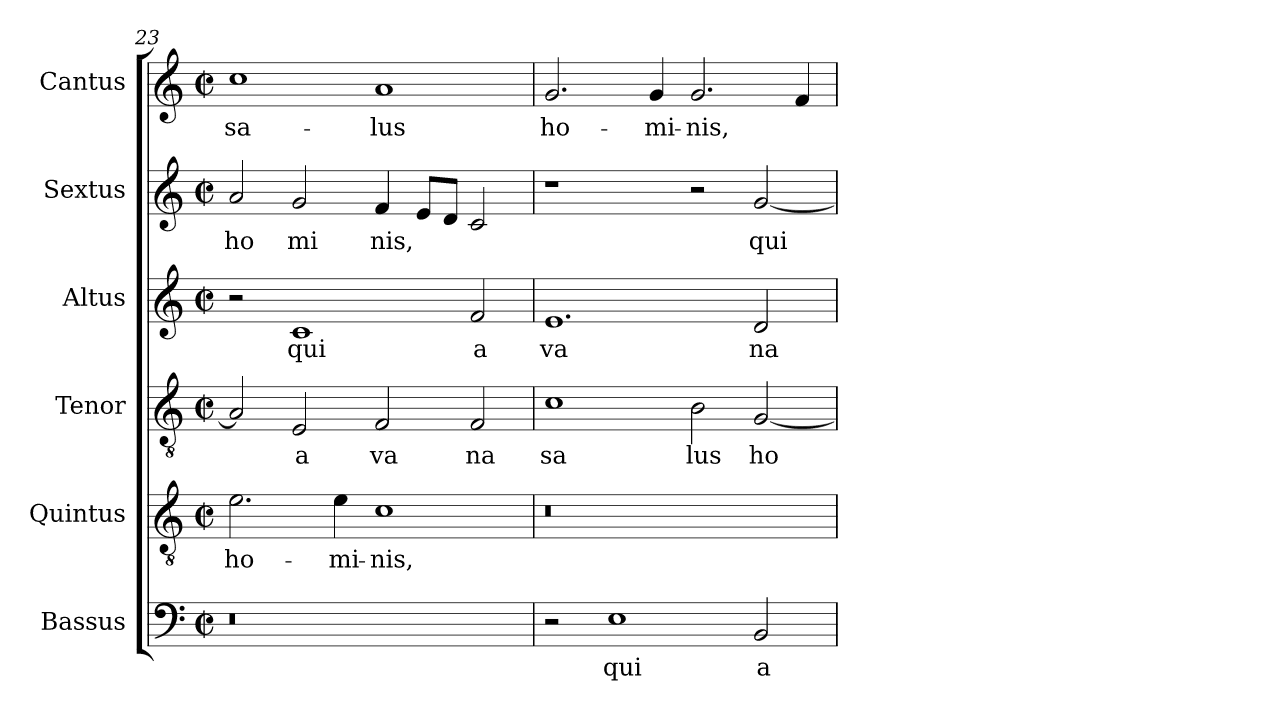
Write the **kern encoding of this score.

**kern	**text	**kern	**text	**kern	**text	**kern	**text	**kern	**text	**kern	**text
*part6	*part6	*part5	*part5	*part4	*part4	*part3	*part3	*part2	*part2	*part1	*part1
*staff6	*staff6	*staff5	*staff5	*staff4	*staff4	*staff3	*staff3	*staff2	*staff2	*staff1	*staff1
*I"Bassus	*	*I"Quintus	*	*I"Tenor	*	*I"Altus	*	*I"Sextus	*	*I"Cantus	*
*clefF4	*	*clefGv2	*	*clefGv2	*	*clefG2	*	*clefG2	*	*clefG2	*
*M2/2	*	*M2/2	*	*M2/2	*	*M2/2	*	*M2/2	*	*M2/2	*
*met(c|)	*	*met(c|)	*	*met(c|)	*	*met(c|)	*	*met(c|)	*	*met(c|)	*
=23	=23	=23	=23	=23	=23	=23	=23	=23	=23	=23	=23
!	!	!	!LO:LY:b:cj	!	!	!	!	!	!LO:LY:b:cj	!	!LO:LY:b:cj
0r	.	2.e\	ho-	2A/]	.	2r	.	2a/	ho	1cc	sa-
!	!	!	!	!	!LO:LY:b:cj	!	!LO:LY:b:cj	!	!LO:LY:b:cj	!	!
.	.	.	.	2E/	a	1c	qui	2g/	mi	.	.
!	!	!	!LO:LY:b:cj	!	!	!	!	!	!	!	!
.	.	4e\	-mi-	.	.	.	.	.	.	.	.
!	!	!	!LO:LY:b:cj	!	!LO:LY:b:cj	!	!	!	!LO:LY:b	!	!LO:LY:b:cj
.	.	1c	-nis,	2F/	va	.	.	4f/	nis,	1a	-lus
.	.	.	.	.	.	.	.	8e/L	.	.	.
.	.	.	.	.	.	.	.	8d/J	.	.	.
!	!	!	!	!	!LO:LY:b:cj	!	!LO:LY:b:cj	!	!	!	!
.	.	.	.	2F/	na	2f/	a	2c/	.	.	.
=24	=24	=24	=24	=24	=24	=24	=24	=24	=24	=24	=24
!	!	!	!	!	!LO:LY:b:cj	!	!LO:LY:b:cj	!	!	!	!LO:LY:b:cj
2r	.	0r	.	1c	sa	1.e	va	1r	.	2.g/	ho-
!	!LO:LY:b:cj	!	!	!	!	!	!	!	!	!	!
1E	qui	.	.	.	.	.	.	.	.	.	.
!	!	!	!	!	!	!	!	!	!	!	!LO:LY:b:cj
.	.	.	.	.	.	.	.	.	.	4g/	-mi-
!	!	!	!	!	!LO:LY:b:cj	!	!	!	!	!	!LO:LY:b
.	.	.	.	2B\	lus	.	.	2r	.	2.g/	-nis,
!	!LO:LY:b:cj	!	!	!	!LO:LY:b:cj	!	!LO:LY:b:cj	!	!LO:LY:b	!	!
2BB/	a	.	.	[<2G/	ho	2d/	na	[<2g/	qui	.	.
.	.	.	.	.	.	.	.	.	.	4f/	.
=	=	=	=	=	=	=	=	=	=	=	=
*-	*-	*-	*-	*-	*-	*-	*-	*-	*-	*-	*-
